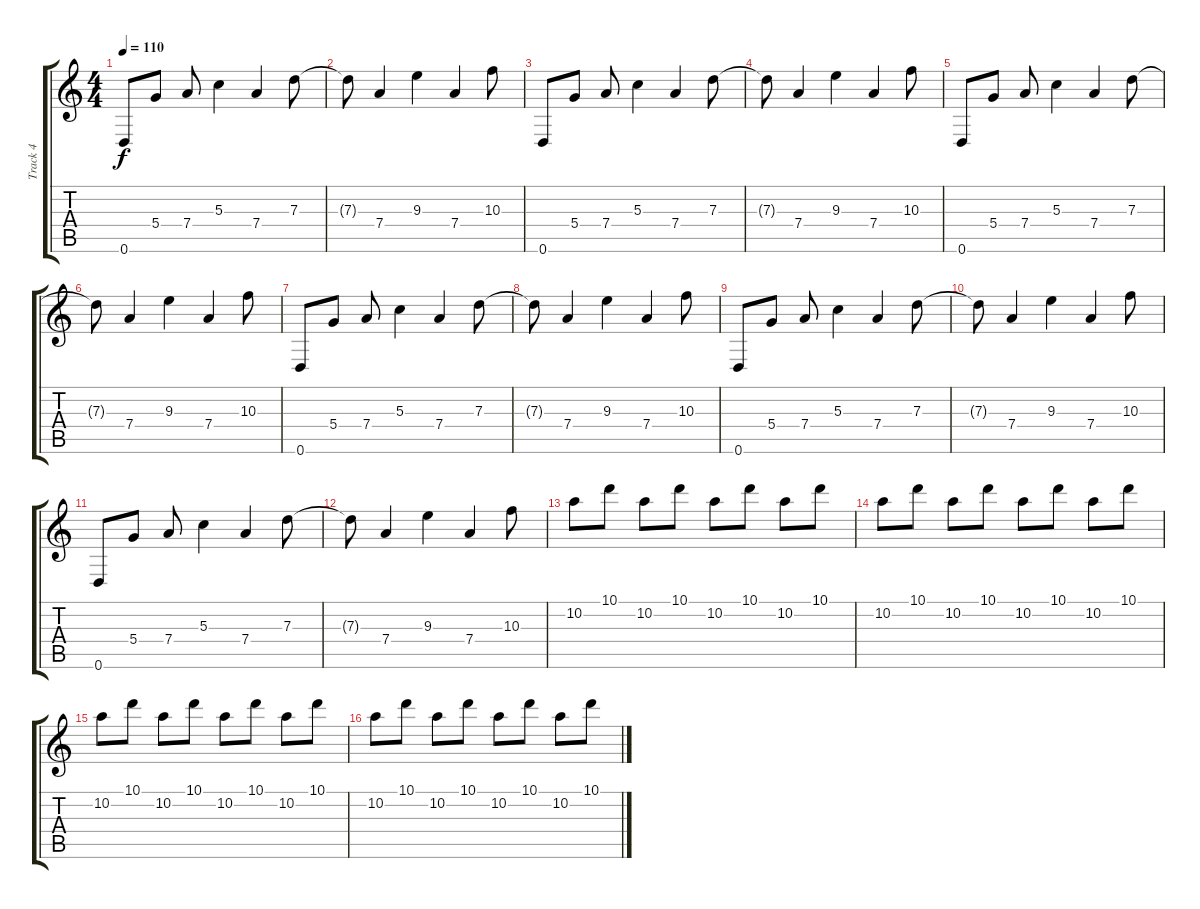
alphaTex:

\track ("Track 4" "Track 4") {instrument electricguitarclean}
\staff {score tabs}
\tuning (E4 B3 G3 D3 A2 D2) {hide}
\ts (4 4)
\tempo 110
\clef g2
\ks c
0.6.8{dy f instrument electricguitarclean} 5.4.8 7.4.8 5.3.4 7.4.4 7.3.8 |
7.3{t}.8 7.4.4 9.3.4 7.4.4 10.3.8 |
0.6.8 5.4.8 7.4.8 5.3.4 7.4.4 7.3.8 |
7.3{t}.8 7.4.4 9.3.4 7.4.4 10.3.8 |
0.6.8 5.4.8 7.4.8 5.3.4 7.4.4 7.3.8 |
7.3{t}.8 7.4.4 9.3.4 7.4.4 10.3.8 |
0.6.8 5.4.8 7.4.8 5.3.4 7.4.4 7.3.8 |
7.3{t}.8 7.4.4 9.3.4 7.4.4 10.3.8 |
0.6.8 5.4.8 7.4.8 5.3.4 7.4.4 7.3.8 |
7.3{t}.8 7.4.4 9.3.4 7.4.4 10.3.8 |
0.6.8 5.4.8 7.4.8 5.3.4 7.4.4 7.3.8 |
7.3{t}.8 7.4.4 9.3.4 7.4.4 10.3.8 |
10.2.8{volume 7} 10.1.8 10.2.8 10.1.8 10.2.8 10.1.8 10.2.8 10.1.8 |
10.2.8 10.1.8 10.2.8 10.1.8 10.2.8 10.1.8 10.2.8 10.1.8 |
10.2.8 10.1.8 10.2.8 10.1.8 10.2.8 10.1.8 10.2.8 10.1.8 |
10.2.8 10.1.8 10.2.8 10.1.8 10.2.8 10.1.8 10.2.8 10.1.8
